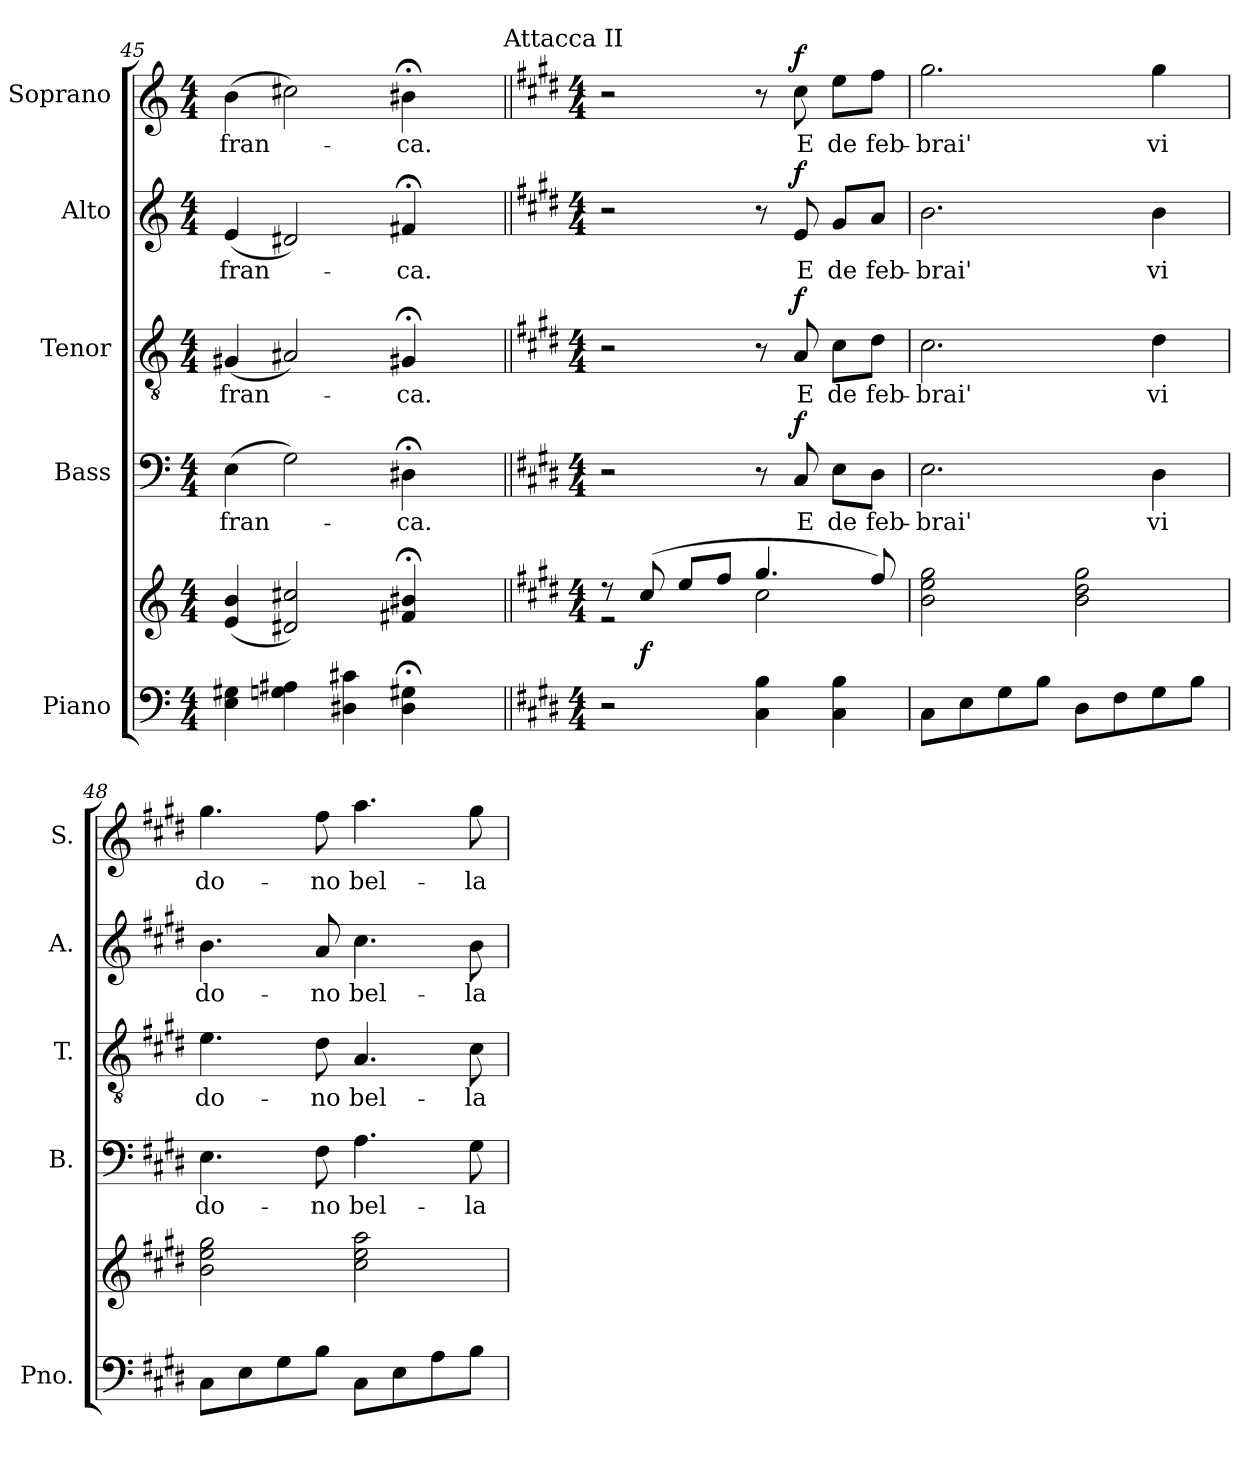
**kern	**kern	**dynam	**kern	**text	**dynam	**kern	**text	**dynam	**kern	**text	**dynam	**kern	**text	**dynam
*part5	*part5	*part5	*part4	*part4	*part4	*part3	*part3	*part3	*part2	*part2	*part2	*part1	*part1	*part1
*staff6	*staff5	*staff5/6	*staff4	*staff4	*staff4	*staff3	*staff3	*staff3	*staff2	*staff2	*staff2	*staff1	*staff1	*staff1
*I"Piano	*	*	*I"Bass	*	*	*I"Tenor	*	*	*I"Alto	*	*	*I"Soprano	*	*
*I'Pno.	*	*	*I'B.	*	*	*I'T.	*	*	*I'A.	*	*	*I'S.	*	*
*clefF4	*clefG2	*	*clefF4	*	*	*clefGv2	*	*	*clefG2	*	*	*clefG2	*	*
*	*	*	*	*	*	*ITrd7c12	*	*	*	*	*	*	*	*
*k[]	*k[]	*	*k[]	*	*	*k[]	*	*	*k[]	*	*	*k[]	*	*
*C:	*C:	*	*C:	*	*	*C:	*	*	*C:	*	*	*C:	*	*
*M4/4	*M4/4	*	*M4/4	*	*	*M4/4	*	*	*M4/4	*	*	*M4/4	*	*
=45	=45	=45	=45	=45	=45	=45	=45	=45	=45	=45	=45	=45	=45	=45
*^	*	*	*	*	*	*	*	*	*	*	*	*	*	*
!	!	!	!	!	!LO:LY:b:color=#000000	!	!	!	!	!	!	!	!	!	!
!	!	!	!	!	!	!	!	!LO:LY:b:color=#000000	!	!	!	!	!	!	!
!	!	!	!	!	!	!	!	!	!	!	!LO:LY:b:color=#000000	!	!	!	!
!	!	!	!	!	!	!	!	!	!	!	!	!	!	!LO:LY:b:color=#000000	!
*	*	*	*	*	*	*	*	*	*	*	*	*	*^	*	*
4Ei\ 4G#Xi	2ryy	(4ei/ 4bi	.	(4Ei\	fran-	.	(4GG#Xi/	fran-	.	(4ei/	fran-	.	(4bi\	2ryy	fran-	.
4Gni\ 4A#Xi	.	2d#Xi/ 2cc#Xi)	.	2Gi\)	.	.	2AA#Xi/)	.	.	2d#Xi/)	.	.	2cc#Xi\)	.	.	.
4D#Xi\ 4c#Xi	4ryy	.	.	.	.	.	.	.	.	.	.	.	.	4ryy	.	.
!	!	!	!	!	!LO:LY:b:color=#000000	!	!	!	!	!	!	!	!	!	!	!
!	!	!	!	!	!	!	!	!LO:LY:b:color=#000000	!	!	!	!	!	!	!	!
!	!	!	!	!	!	!	!	!	!	!	!LO:LY:b:color=#000000	!	!	!	!	!
!	!	!	!	!	!	!	!	!	!	!	!	!	!	!	!LO:LY:b:color=#000000	!
4D#i\; 4G#Xi;	4ryy	4f#Xi/; 4b#Xi;	.	4D#X;i\	-ca.	.	4GG#X;i/	-ca.	.	4f#X;i/	-ca.	.	4b#X;i\	8ryy	-ca.	.
.	.	.	.	.	.	.	.	.	.	.	.	.	.	16ryy	.	.
.	.	.	.	.	.	.	.	.	.	.	.	.	.	32ryy	.	.
.	.	.	.	.	.	.	.	.	.	.	.	.	.	64ryy	.	.
.	.	.	.	.	.	.	.	.	.	.	.	.	.	128...ryy	.	.
!	!	!	!	!	!	!	!	!	!	!	!	!	!	!LO:TX:a:t=Attacca II	!	!
.	.	.	.	.	.	.	.	.	.	.	.	.	.	1024ryy	.	.
*v	*v	*	*	*	*	*	*	*	*	*	*	*	*v	*v	*	*
!!LO:PB:g=z
=46||	=46||	=46||	=46||	=46||	=46||	=46||	=46||	=46||	=46||	=46||	=46||	=46||	=46||	=46||
*k[f#c#g#d#]	*k[f#c#g#d#]	*	*k[f#c#g#d#]	*	*	*k[f#c#g#d#]	*	*	*k[f#c#g#d#]	*	*	*k[f#c#g#d#]	*	*
*E:	*E:	*	*E:	*	*	*E:	*	*	*E:	*	*	*E:	*	*
*M4/4	*M4/4	*	*M4/4	*	*	*M4/4	*	*	*M4/4	*	*	*M4/4	*	*
*	*	*	*	*	*	*	*	*	*	*	*	*MM100	*	*
*^	*^	*	*	*	*	*	*	*	*	*	*	*^	*	*
!	!	!	!	!	!	!	!	!	!	!	!	!	!	!LO:TX:a:B:t=Allegretto	!	!	!
*v	*v	*	*	*	*	*	*	*	*	*	*	*	*	*v	*v	*	*
2r	8r	2r	.	2r	.	.	2r	.	.	2r	.	.	2r	.	.
.	(8cc#i/	.	f	.	.	.	.	.	.	.	.	.	.	.	.
.	8eei/L	.	.	.	.	.	.	.	.	.	.	.	.	.	.
.	8ff#i/J	.	.	.	.	.	.	.	.	.	.	.	.	.	.
4C#i\ 4Bi	4.gg#i/	2cc#i\	.	8r	.	.	8r	.	.	8r	.	.	8r	.	.
!	!	!	!	!	!LO:LY:b:color=#000000	!	!	!	!	!	!	!	!	!	!
!	!	!	!	!	!	!	!	!LO:LY:b:color=#000000	!	!	!	!	!	!	!
!	!	!	!	!	!	!	!	!	!	!	!LO:LY:b:color=#000000	!	!	!	!
!	!	!	!	!	!	!	!	!	!	!	!	!	!	!LO:LY:b:color=#000000	!
.	.	.	.	8C#i/	E	f	8AAi/	E	f	8ei/	E	f	8cc#i\	E	f
!	!	!	!	!	!LO:LY:b:color=#000000	!	!	!	!	!	!	!	!	!	!
!	!	!	!	!	!	!	!	!LO:LY:b:color=#000000	!	!	!	!	!	!	!
!	!	!	!	!	!	!	!	!	!	!	!LO:LY:b:color=#000000	!	!	!	!
!	!	!	!	!	!	!	!	!	!	!	!	!	!	!LO:LY:b:color=#000000	!
4C#i\ 4Bi	.	.	.	8Ei\L	de	.	8C#i\L	de	.	8g#i/L	de	.	8eei\L	de	.
!	!	!	!	!	!LO:LY:b:color=#000000	!	!	!	!	!	!	!	!	!	!
!	!	!	!	!	!	!	!	!LO:LY:b:color=#000000	!	!	!	!	!	!	!
!	!	!	!	!	!	!	!	!	!	!	!LO:LY:b:color=#000000	!	!	!	!
!	!	!	!	!	!	!	!	!	!	!	!	!	!	!LO:LY:b:color=#000000	!
.	8ff#i/)	.	.	8D#i\J	feb-	.	8D#i\J	feb-	.	8ai/J	feb-	.	8ff#i\J	feb-	.
*	*v	*v	*	*	*	*	*	*	*	*	*	*	*	*	*
=47	=47	=47	=47	=47	=47	=47	=47	=47	=47	=47	=47	=47	=47	=47
!	!	!	!	!LO:LY:b:color=#000000	!	!	!	!	!	!	!	!	!	!
!	!	!	!	!	!	!	!LO:LY:b:color=#000000	!	!	!	!	!	!	!
!	!	!	!	!	!	!	!	!	!	!LO:LY:b:color=#000000	!	!	!	!
!	!	!	!	!	!	!	!	!	!	!	!	!	!LO:LY:b:color=#000000	!
8C#i\L	2bi\ 2eei 2gg#i	.	2.Ei\	-brai'	.	2.C#i\	-brai'	.	2.bi\	-brai'	.	2.gg#i\	-brai'	.
8Ei\	.	.	.	.	.	.	.	.	.	.	.	.	.	.
8G#i\	.	.	.	.	.	.	.	.	.	.	.	.	.	.
8Bi\J	.	.	.	.	.	.	.	.	.	.	.	.	.	.
8D#i\L	2bi\ 2dd#i 2gg#i	.	.	.	.	.	.	.	.	.	.	.	.	.
8F#i\	.	.	.	.	.	.	.	.	.	.	.	.	.	.
!	!	!	!	!LO:LY:b:color=#000000	!	!	!	!	!	!	!	!	!	!
!	!	!	!	!	!	!	!LO:LY:b:color=#000000	!	!	!	!	!	!	!
!	!	!	!	!	!	!	!	!	!	!LO:LY:b:color=#000000	!	!	!	!
!	!	!	!	!	!	!	!	!	!	!	!	!	!LO:LY:b:color=#000000	!
8G#i\	.	.	4D#i\	vi	.	4D#i\	vi	.	4bi\	vi	.	4gg#i\	vi	.
8Bi\J	.	.	.	.	.	.	.	.	.	.	.	.	.	.
=48	=48	=48	=48	=48	=48	=48	=48	=48	=48	=48	=48	=48	=48	=48
!	!	!	!	!LO:LY:b:color=#000000	!	!	!	!	!	!	!	!	!	!
!	!	!	!	!	!	!	!LO:LY:b:color=#000000	!	!	!	!	!	!	!
!	!	!	!	!	!	!	!	!	!	!LO:LY:b:color=#000000	!	!	!	!
!	!	!	!	!	!	!	!	!	!	!	!	!	!LO:LY:b:color=#000000	!
8C#i\L	2bi\ 2eei 2gg#i	.	4.Ei\	do-	.	4.Ei\	do-	.	4.bi\	do-	.	4.gg#i\	do-	.
8Ei\	.	.	.	.	.	.	.	.	.	.	.	.	.	.
8G#i\	.	.	.	.	.	.	.	.	.	.	.	.	.	.
!	!	!	!	!LO:LY:b:color=#000000	!	!	!	!	!	!	!	!	!	!
!	!	!	!	!	!	!	!LO:LY:b:color=#000000	!	!	!	!	!	!	!
!	!	!	!	!	!	!	!	!	!	!LO:LY:b:color=#000000	!	!	!	!
!	!	!	!	!	!	!	!	!	!	!	!	!	!LO:LY:b:color=#000000	!
8Bi\J	.	.	8F#i\	-no	.	8D#i\	-no	.	8ai/	-no	.	8ff#i\	-no	.
!	!	!	!	!LO:LY:b:color=#000000	!	!	!	!	!	!	!	!	!	!
!	!	!	!	!	!	!	!LO:LY:b:color=#000000	!	!	!	!	!	!	!
!	!	!	!	!	!	!	!	!	!	!LO:LY:b:color=#000000	!	!	!	!
!	!	!	!	!	!	!	!	!	!	!	!	!	!LO:LY:b:color=#000000	!
8C#i\L	2cc#i\ 2eei 2aai	.	4.Ai\	bel-	.	4.AAi/	bel-	.	4.cc#i\	bel-	.	4.aai\	bel-	.
8Ei\	.	.	.	.	.	.	.	.	.	.	.	.	.	.
8Ai\	.	.	.	.	.	.	.	.	.	.	.	.	.	.
!	!	!	!	!LO:LY:b:color=#000000	!	!	!	!	!	!	!	!	!	!
!	!	!	!	!	!	!	!LO:LY:b:color=#000000	!	!	!	!	!	!	!
!	!	!	!	!	!	!	!	!	!	!LO:LY:b:color=#000000	!	!	!	!
!	!	!	!	!	!	!	!	!	!	!	!	!	!LO:LY:b:color=#000000	!
8Bi\J	.	.	8G#i\	-la	.	8C#i\	-la	.	8bi\	-la	.	8gg#i\	-la	.
=	=	=	=	=	=	=	=	=	=	=	=	=	=	=
*-	*-	*-	*-	*-	*-	*-	*-	*-	*-	*-	*-	*-	*-	*-
